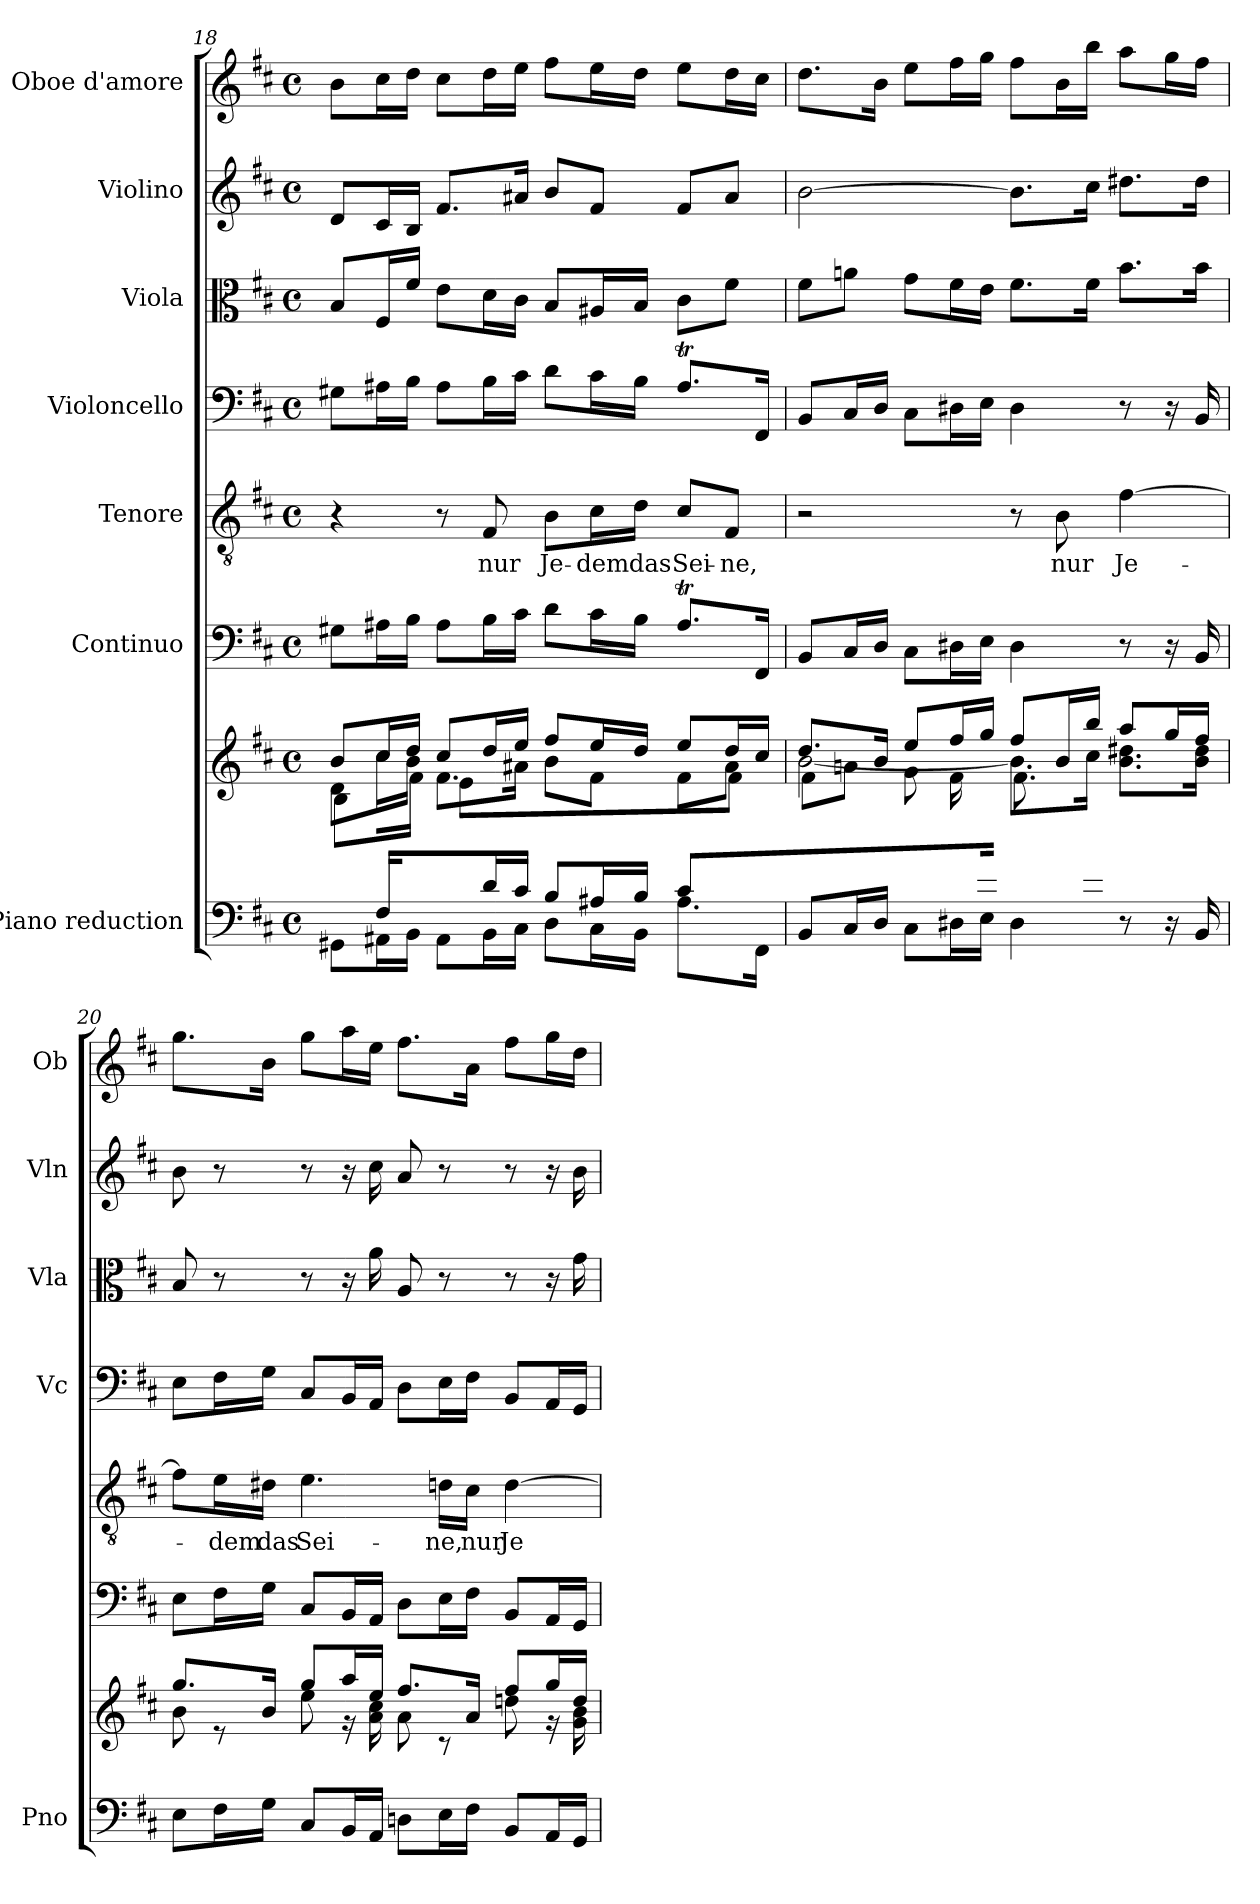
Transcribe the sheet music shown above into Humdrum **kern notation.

**kern	**kern	**kern	**kern	**text	**kern	**kern	**kern	**kern
*part7	*part7	*part6	*part5	*part5	*part4	*part3	*part2	*part1
*staff8	*staff7	*staff6	*staff5	*staff5	*staff4	*staff3	*staff2	*staff1
*I"Piano reduction	*	*I"Continuo	*I"Tenore	*	*I"Violoncello	*I"Viola	*I"Violino	*I"Oboe d'amore
*I'Pno	*	*	*	*	*I'Vc	*I'Vla	*I'Vln	*I'Ob
*clefF4	*clefG2	*clefF4	*clefGv2	*	*clefF4	*clefC3	*clefG2	*clefG2
*	*	*ITrd7c12	*	*	*	*	*	*
*k[f#c#]	*k[f#c#]	*k[f#c#]	*k[f#c#]	*	*k[f#c#]	*k[f#c#]	*k[f#c#]	*k[f#c#]
*M4/4	*M4/4	*M4/4	*M4/4	*	*M4/4	*M4/4	*M4/4	*M4/4
*met(c)	*met(c)	*met(c)	*met(c)	*	*met(c)	*met(c)	*met(c)	*met(c)
=18	=18	=18	=18	=18	=18	=18	=18	=18
*^	*^	*	*	*	*	*	*	*
*	*	*	*^	*	*	*	*	*	*	*
8ryy	8GG#X\L	8b/L	8d\L	8B\L	8GG#X\L	4r	.	8G#X\L	8B/L	8d/L	8b\L
16F#/L	16AA#X\L	16cc#/L	16cc#\L	16ryy	16AA#X\L	.	.	16A#X\L	16F#/L	16c#/L	16cc#\L
8.ryy	16BB\JJ	16dd/JJ	16b\JJ	16f#\JJ	16BB\JJ	.	.	16B\JJ	16f#/JJ	16B/JJ	16dd\JJ
.	8AA#\L	8cc#/L	8.f#\L	8e\L	8AA#\L	8r	.	8A#\L	8e\L	8.f#/L	8cc#\L
!	!	!	!	!	!	!	!LO:LY:b	!	!	!	!
16d/L	16BB\L	16dd/L	.	2ryy	16BB\L	8F#/	nur	16B\L	16d\L	.	16dd\L
16c#/JJ	16C#\JJ	16ee/JJ	16a#X\Jk	.	16C#\JJ	.	.	16c#\JJ	16c#\JJ	16a#X/Jk	16ee\JJ
!	!	!	!	!	!	!	!LO:LY:b	!	!	!	!
8B/L	8D\L	8ff#/L	8b\L	.	8D\L	8B\L	Je-	8d\L	8B/L	8b/L	8ff#\L
!	!	!	!	!	!	!	!LO:LY:b	!	!	!	!
16A#X/L	16C#\L	16ee/L	8f#\J	.	16C#\L	16c#\L	-dem	16c#\L	16A#X/L	8f#/J	16ee\L
!	!	!	!	!	!	!	!LO:LY:b	!	!	!	!
16B/JJ	16BB\JJ	16dd/JJ	.	.	16BB\JJ	16d\JJ	das	16B\JJ	16B/JJ	.	16dd\JJ
!	!	!	!	!	!	!	!LO:LY:b	!	!	!	!
8c#/L	8.A#\L	8ee/L	8f#\L	.	8.AA#t/L	8c#/L	Sei-	8.A#t/L	8c#\L	8f#/L	8ee\L
!	!	!	!	!	!	!	!LO:LY:b	!	!	!	!
8ryy	.	16dd/L	8a#\J	8f#\J	.	8F#/J	-ne,	.	8f#\J	8a#/J	16dd\L
.	16FF#\Jk	16cc#/JJ	.	.	16FFF#/Jk	.	.	16FF#/Jk	.	.	16cc#\JJ
=19	=19	=19	=19	=19	=19	=19	=19	=19	=19	=19	=19
4..ryy	8BB/L	8.dd/L	[>2b\	8f#\L	8BBB/L	2r	.	8BB/L	8f#\L	[2b\	8.dd\L
.	16C#/L	.	.	8an\J	16CC#/L	.	.	16C#/L	8an\J	.	.
.	16D/JJ	16b/Jk	.	.	16DD/JJ	.	.	16D/JJ	.	.	16b\Jk
.	8C#\L	8ee/L	.	8g\L	8CC#\L	.	.	8C#\L	8g\L	.	8ee\L
.	16D#X\L	16ff#/L	.	16f#\L	16DD#X\L	.	.	16D#X\L	16f#\L	.	16ff#\L
16e/JJ	16E\JJ	16gg/JJ	.	16ryy	16EE\JJ	.	.	16E\JJ	16e\JJ	.	16gg\JJ
8.ryy	4D#\	8ff#/L	8.b\L]	8.f#\L	4DD#\	8r	.	4D#\	8.f#\L	8.b\L]	8ff#\L
!	!	!	!	!	!	!	!LO:LY:b	!	!	!	!
.	.	16b/L	.	.	.	8B\	nur	.	.	.	16b\L
16f#/Jk	.	16bb/JJ	16cc#\Jk	16ryy	.	.	.	.	16f#\Jk	16cc#\Jk	16bb\JJ
!	!	!	!	!	!	!	!LO:LY:b	!	!	!	!
4ryy	8r	8aa/L	8.b\ 8.dd#X\L	4ryy	8r	[4f#\	Je-	8r	8.b\L	8.dd#X\L	8aa\L
.	16r	16gg/L	.	.	16r	.	.	16r	.	.	16gg\L
.	16BB/	16ff#/JJ	16b\ 16dd#\Jk	.	16BBB/	.	.	16BB/	16b\Jk	16dd#\Jk	16ff#\JJ
*v	*v	*	*	*	*	*	*	*	*	*	*
*	*	*v	*v	*	*	*	*	*	*	*
=20	=20	=20	=20	=20	=20	=20	=20	=20	=20
8E\L	8.gg/L	8b\	8EE\L	8f#\L]	.	8E\L	8B/	8b\	8.gg\L
!	!	!	!	!	!LO:LY:b	!	!	!	!
16F#\L	.	8r	16FF#\L	16e\L	-dem	16F#\L	8r	8r	.
!	!	!	!	!	!LO:LY:b	!	!	!	!
16G\JJ	16b/Jk	.	16GG\JJ	16d#X\JJ	das	16G\JJ	.	.	16b\Jk
!	!	!	!	!	!LO:LY:b	!	!	!	!
8C#/L	8gg/L	8ee\	8CC#/L	4.e\	Sei-	8C#/L	8r	8r	8gg\L
16BB/L	16aa/L	16r	16BBB/L	.	.	16BB/L	16r	16r	16aa\L
16AA/JJ	16ee/JJ	16a\ 16cc#\	16AAA/JJ	.	.	16AA/JJ	16a\	16cc#\	16ee\JJ
8Dn\L	8.ff#/L	8a\	8DD\L	.	.	8D\L	8A/	8a/	8.ff#\L
!	!	!	!	!	!LO:LY:b	!	!	!	!
16E\L	.	8r	16EE\L	16dn\LL	-ne,	16E\L	8r	8r	.
!	!	!	!	!	!LO:LY:b	!	!	!	!
16F#\JJ	16a/Jk	.	16FF#\JJ	16c#\JJ	nur	16F#\JJ	.	.	16a\Jk
!	!	!	!	!	!LO:LY:b	!	!	!	!
8BB/L	8ff#/L	8ddn\	8BBB/L	[4d\	Je-	8BB/L	8r	8r	8ff#\L
16AA/L	16gg/L	16r	16AAA/L	.	.	16AA/L	16r	16r	16gg\L
16GG/JJ	16dd/JJ	16g\ 16b\	16GGG/JJ	.	.	16GG/JJ	16g\	16b\	16dd\JJ
*	*v	*v	*	*	*	*	*	*	*
=	=	=	=	=	=	=	=	=
*-	*-	*-	*-	*-	*-	*-	*-	*-
